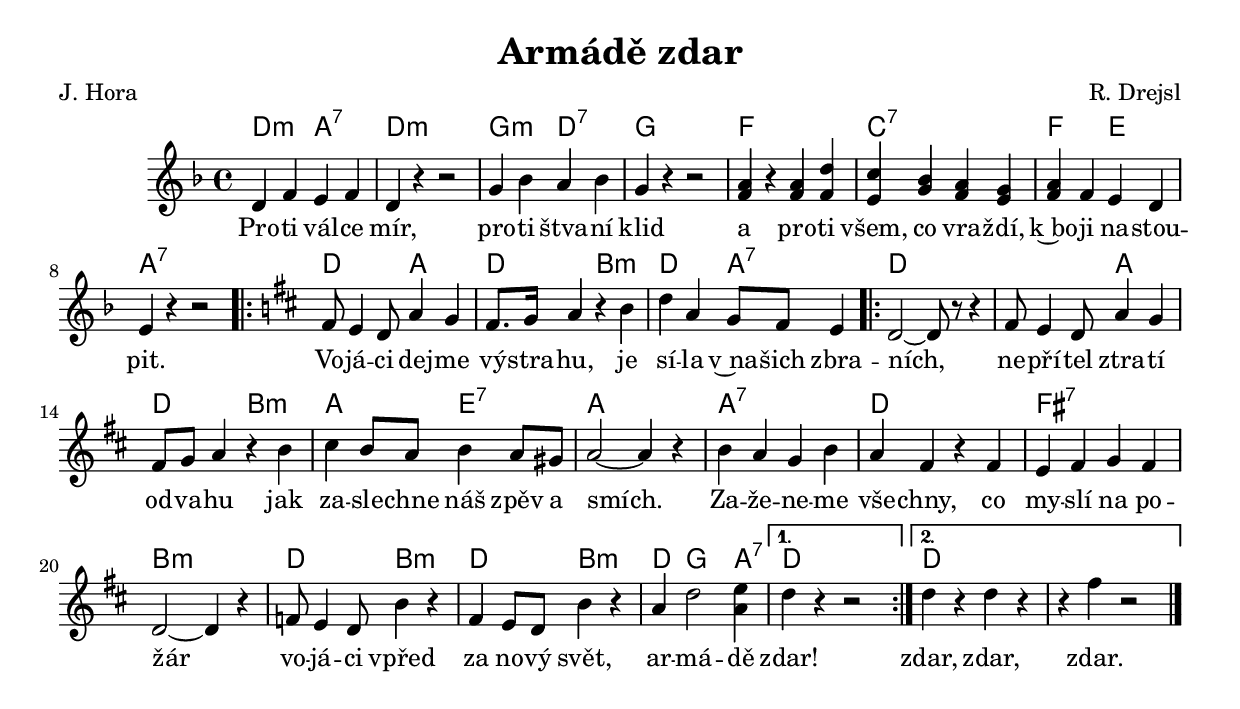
\version "2.19.44"
\header {
        title = "Armádě zdar"
        composer = "R. Drejsl"
        poet = "J. Hora"
}

melody =  \relative c' {
        \clef treble
        \time 4/4 
        \key f \major
d4 f e f | d r4 r2 | g4 bes a bes | g4 r4 r2 | < f a >4 r4  < f a > 
<  d' f, >  | < e, c' >< bes' g ><  a f > < g e > |
< f a > f e d  | e r r2 |
\key d\major
\repeat volta 2 {
fis8 e4 d8 a'4 g | fis8. g16 a4 r b | d4 a g8 fis e4 |
d2 ~ d8 r8 r4 | fis8 e4 d8 a'4 g | fis8 g a4 r b | 
cis b8 a b4 a8 gis|  a2 ~ a4 r4 | b a g b | 
a fis r fis | e fis g fis | d2 ~ d4 r |
f8 e4 d8 b'4 r | fis e8 d b'4 r |
a d2 <  e a,>4
	
}
\alternative { { d4 r r2  }
	     { d4 r d r | r fis r2 }}
        \bar "|."
}

text = \lyricmode {
Pro -- ti vál -- ce mír, pro -- ti štva -- ní klid a pro -- ti všem, co vra -- ždí,
k~bo -- ji na -- stou -- pit. 
Vo -- já -- ci dej -- me vý -- stra -- hu, je sí -- la v~na -- šich zbra -- ních, ne -- pří -- tel
ztra -- tí od -- va -- hu jak za -- sle -- chne náš zpěv a smích.
Za -- že -- ne -- me vše -- chny, co my -- slí na po -- žár vo -- já -- ci vpřed za no -- vý
svět, ar -- má -- dě zdar! zdar, zdar, zdar.

}

harmonies =\chordmode {
d2:m a2:7 d2:m s g2:m d:7 g s  f2 f2 c:7 c:7
f e a4:7 s2.  d2 a d b:m d a:7
\repeat volta 2 {
d s d a d b:m a e:7 a2. s4
a2:7 a2:7 d d fis:7 fis:7 b:m b:m d b:m d b:m d4 g2 a4:7 
}
\alternative { { d4 s2.} { d4 s d s }}
		}

\score {
        <<
        \new ChordNames {
             \set chordChanges = ##t
              \harmonies
            }

          \new Voice = "one" { \autoBeamOn \melody }
          \new Lyrics \lyricsto "one" \text
        >>
        \midi  { \tempo 4 =120 }
        \layout { linewidth = 18.0\cm }
}



